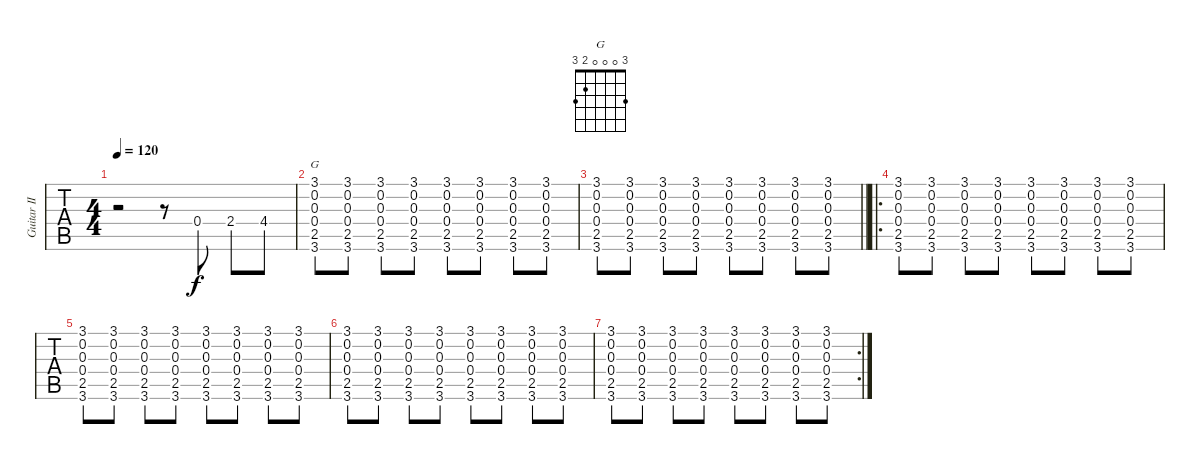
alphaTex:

\track ("Guitar II" "Guitar II") {instrument acousticguitarsteel}
\staff {tabs}
\tuning (E4 B3 G3 D3 A2 E2) {hide}
\chord ("G" 3 0 0 0 2 3)
\ts (4 4)
\tempo 120
\clef g2
\ks c
r.2{dy f} r.8 0.4.8 2.4.8 4.4.8 |
(3.1 0.2 0.3 0.4 2.5 3.6).8{ch "G"} (3.1 0.2 0.3 0.4 2.5 3.6).8 (3.1 0.2 0.3 0.4 2.5 3.6).8 (3.1 0.2 0.3 0.4 2.5 3.6).8 (3.1 0.2 0.3 0.4 2.5 3.6).8 (3.1 0.2 0.3 0.4 2.5 3.6).8 (3.1 0.2 0.3 0.4 2.5 3.6).8 (3.1 0.2 0.3 0.4 2.5 3.6).8 |
\barLineRight lightlight
(3.1 0.2 0.3 0.4 2.5 3.6).8 (3.1 0.2 0.3 0.4 2.5 3.6).8 (3.1 0.2 0.3 0.4 2.5 3.6).8 (3.1 0.2 0.3 0.4 2.5 3.6).8 (3.1 0.2 0.3 0.4 2.5 3.6).8 (3.1 0.2 0.3 0.4 2.5 3.6).8 (3.1 0.2 0.3 0.4 2.5 3.6).8 (3.1 0.2 0.3 0.4 2.5 3.6).8 |
\ro
(3.1 0.2 0.3 0.4 2.5 3.6).8 (3.1 0.2 0.3 0.4 2.5 3.6).8 (3.1 0.2 0.3 0.4 2.5 3.6).8 (3.1 0.2 0.3 0.4 2.5 3.6).8 (3.1 0.2 0.3 0.4 2.5 3.6).8 (3.1 0.2 0.3 0.4 2.5 3.6).8 (3.1 0.2 0.3 0.4 2.5 3.6).8 (3.1 0.2 0.3 0.4 2.5 3.6).8 |
(3.1 0.2 0.3 0.4 2.5 3.6).8 (3.1 0.2 0.3 0.4 2.5 3.6).8 (3.1 0.2 0.3 0.4 2.5 3.6).8 (3.1 0.2 0.3 0.4 2.5 3.6).8 (3.1 0.2 0.3 0.4 2.5 3.6).8 (3.1 0.2 0.3 0.4 2.5 3.6).8 (3.1 0.2 0.3 0.4 2.5 3.6).8 (3.1 0.2 0.3 0.4 2.5 3.6).8 |
(3.1 0.2 0.3 0.4 2.5 3.6).8 (3.1 0.2 0.3 0.4 2.5 3.6).8 (3.1 0.2 0.3 0.4 2.5 3.6).8 (3.1 0.2 0.3 0.4 2.5 3.6).8 (3.1 0.2 0.3 0.4 2.5 3.6).8 (3.1 0.2 0.3 0.4 2.5 3.6).8 (3.1 0.2 0.3 0.4 2.5 3.6).8 (3.1 0.2 0.3 0.4 2.5 3.6).8 |
\rc 2
(3.1 0.2 0.3 0.4 2.5 3.6).8 (3.1 0.2 0.3 0.4 2.5 3.6).8 (3.1 0.2 0.3 0.4 2.5 3.6).8 (3.1 0.2 0.3 0.4 2.5 3.6).8 (3.1 0.2 0.3 0.4 2.5 3.6).8 (3.1 0.2 0.3 0.4 2.5 3.6).8 (3.1 0.2 0.3 0.4 2.5 3.6).8 (3.1 0.2 0.3 0.4 2.5 3.6).8
